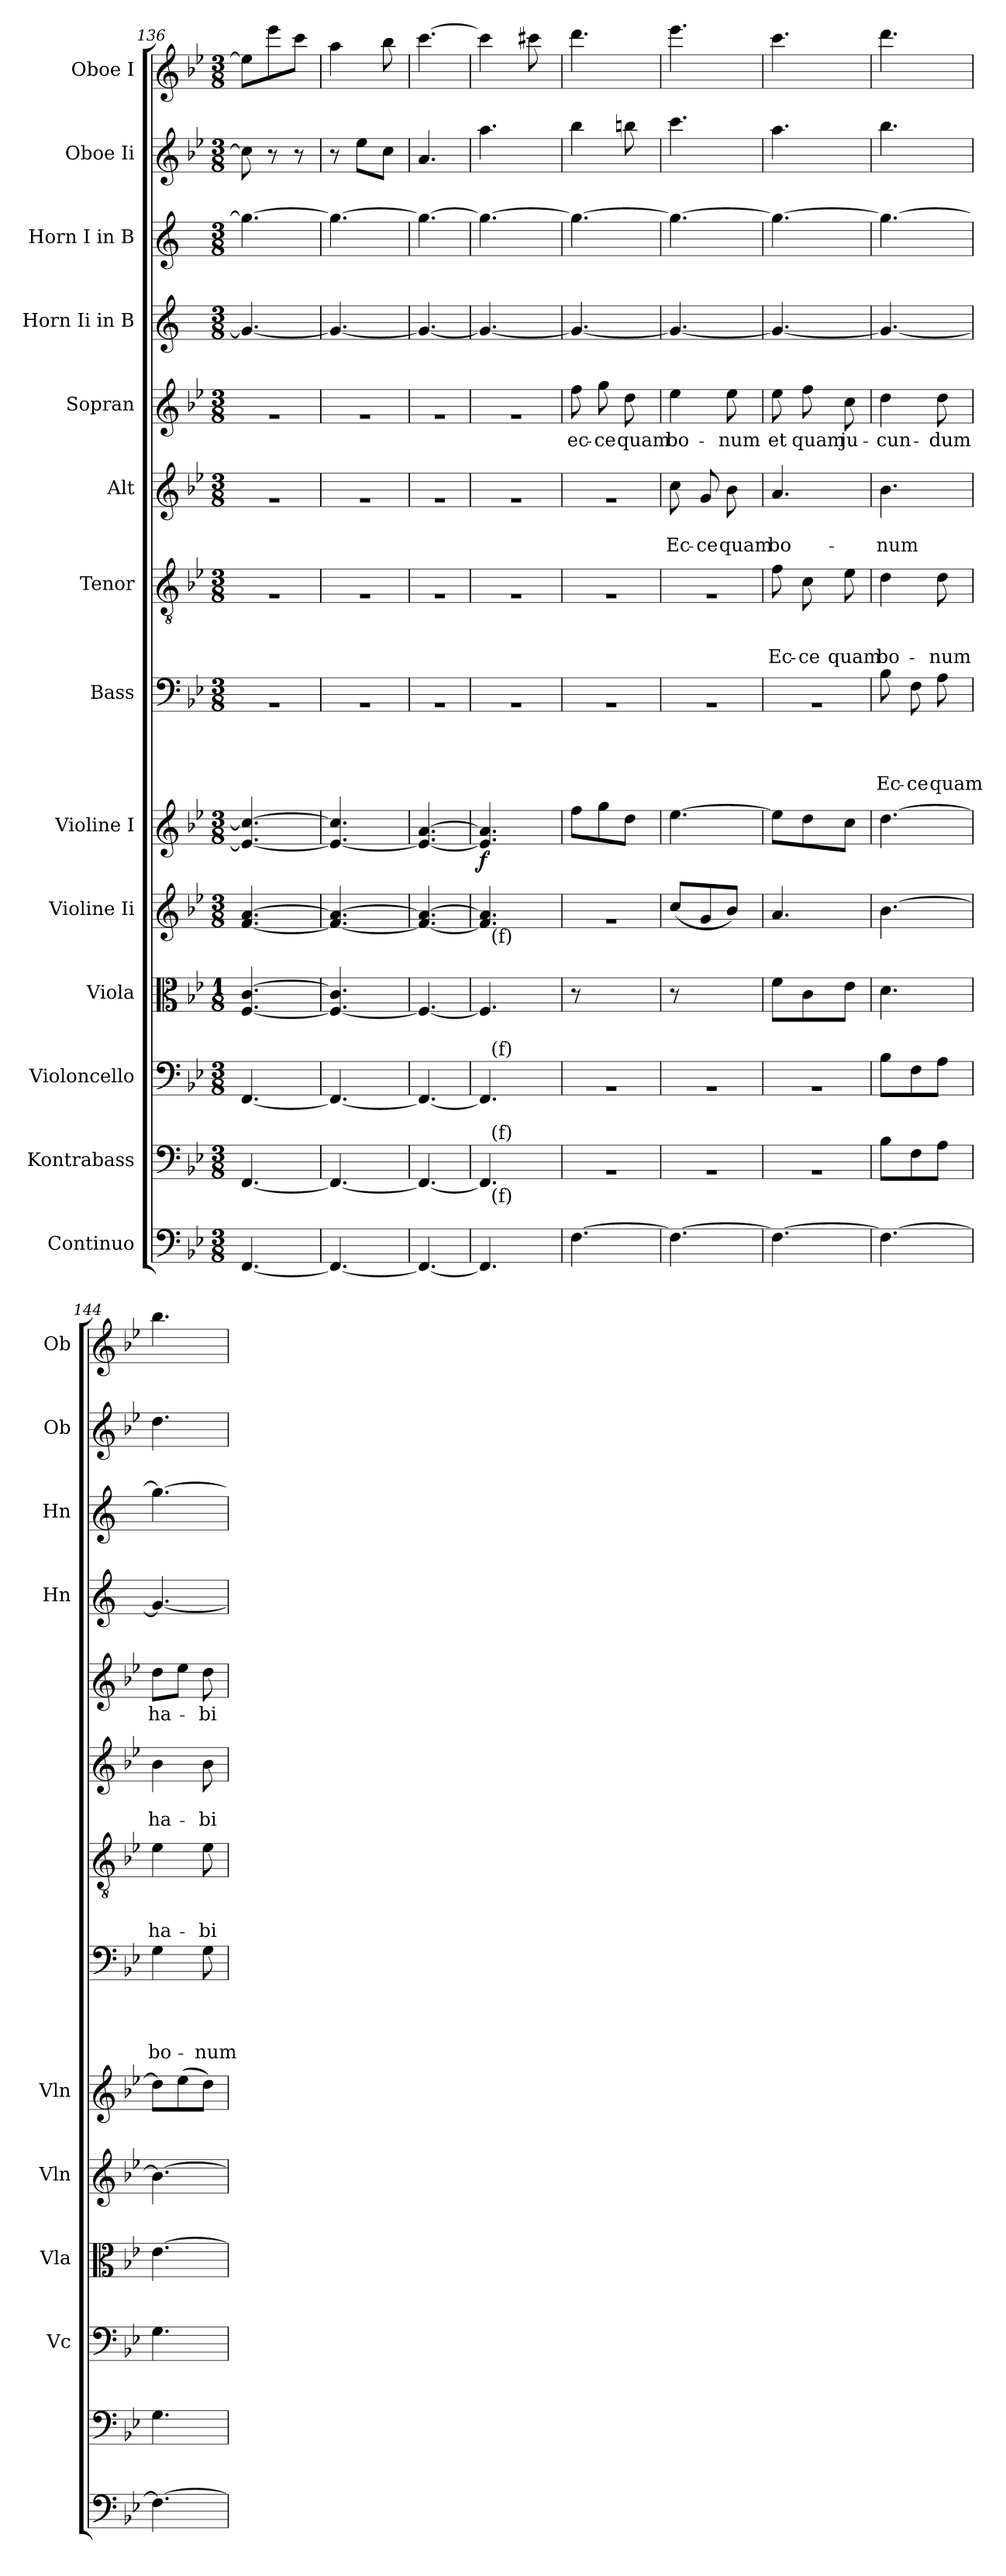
**kern	**kern	**kern	**kern	**kern	**kern	**dynam	**kern	**text	**text	**text	**text	**kern	**text	**text	**text	**kern	**text	**text	**kern	**text	**kern	**kern	**kern	**kern
*part14	*part13	*part12	*part11	*part10	*part9	*part9	*part8	*part8	*part8	*part8	*part8	*part7	*part7	*part7	*part7	*part6	*part6	*part6	*part5	*part5	*part4	*part3	*part2	*part1
*staff14	*staff13	*staff12	*staff11	*staff10	*staff9	*staff9	*staff8	*staff8	*staff8	*staff8	*staff8	*staff7	*staff7	*staff7	*staff7	*staff6	*staff6	*staff6	*staff5	*staff5	*staff4	*staff3	*staff2	*staff1
*I"Continuo	*I"Kontrabass	*I"Violoncello	*I"Viola	*I"Violine Ii	*I"Violine I	*	*I"Bass	*	*	*	*	*I"Tenor	*	*	*	*I"Alt	*	*	*I"Sopran	*	*I"Horn Ii in B	*I"Horn I in B	*I"Oboe Ii	*I"Oboe I
*	*	*I'Vc	*I'Vla	*I'Vln	*I'Vln	*	*	*	*	*	*	*	*	*	*	*	*	*	*	*	*I'Hn	*I'Hn	*I'Ob	*I'Ob
*clefF4	*clefF4	*clefF4	*clefC3	*clefG2	*clefG2	*	*clefF4	*	*	*	*	*clefGv2	*	*	*	*clefG2	*	*	*clefG2	*	*clefG2	*clefG2	*clefG2	*clefG2
*	*	*	*ITrd1c2	*	*	*	*	*	*	*	*	*	*	*	*	*	*	*	*	*	*ITrd1c2	*ITrd1c2	*	*
*k[b-e-]	*k[b-e-]	*k[b-e-]	*k[b-e-a-d-]	*k[b-e-]	*k[b-e-]	*	*k[b-e-]	*	*	*	*	*k[b-e-]	*	*	*	*k[b-e-]	*	*	*k[b-e-]	*	*k[b-e-]	*k[b-e-]	*k[b-e-]	*k[b-e-]
*B-:	*B-:	*B-:	*A-:	*B-:	*B-:	*	*B-:	*	*	*	*	*B-:	*	*	*	*B-:	*	*	*B-:	*	*B-:	*B-:	*B-:	*B-:
*M3/8	*M3/8	*M3/8	*M1/8	*M3/8	*M3/8	*	*M3/8	*	*	*	*	*M3/8	*	*	*	*M3/8	*	*	*M3/8	*	*M3/8	*M3/8	*M3/8	*M3/8
=136	=136	=136	=136	=136	=136	=136	=136	=136	=136	=136	=136	=136	=136	=136	=136	=136	=136	=136	=136	=136	=136	=136	=136	=136
!	!	!	!	!	!	!	!LO:N:vis=1	!	!	!	!	!LO:N:vis=1	!	!	!	!LO:N:vis=1	!	!	!LO:N:vis=1	!	!	!	!	!
[<4.FF/	[<4.FF/	[<4.FF/	[<4.E-/ [>4.B-/	[<4.f/ [>4.a/	4.e-/_ 4.cc/_	.	4.rC	.	.	.	.	4.rA	.	.	.	4.ra	.	.	4.ra	.	4.f/_	4.ff\_	8cc\]	8ee-\L]
.	.	.	.	.	.	.	.	.	.	.	.	.	.	.	.	.	.	.	.	.	.	.	8r	8eee-\
.	.	.	.	.	.	.	.	.	.	.	.	.	.	.	.	.	.	.	.	.	.	.	8r	8ccc\J
=137	=137	=137	=137	=137	=137	=137	=137	=137	=137	=137	=137	=137	=137	=137	=137	=137	=137	=137	=137	=137	=137	=137	=137	=137
!	!	!	!	!	!	!	!LO:N:vis=1	!	!	!	!	!LO:N:vis=1	!	!	!	!LO:N:vis=1	!	!	!LO:N:vis=1	!	!	!	!	!
4.FF/_	4.FF/_	4.FF/_	4.E-/_ 4.B-/]	4.f/_ 4.a/_	4.e-/_ 4.cc/]	.	4.rC	.	.	.	.	4.rA	.	.	.	4.ra	.	.	4.ra	.	4.f/_	4.ff\_	8r	4aa\
.	.	.	.	.	.	.	.	.	.	.	.	.	.	.	.	.	.	.	.	.	.	.	8ee-\L	.
.	.	.	.	.	.	.	.	.	.	.	.	.	.	.	.	.	.	.	.	.	.	.	8cc\J	8bb-\
=138	=138	=138	=138	=138	=138	=138	=138	=138	=138	=138	=138	=138	=138	=138	=138	=138	=138	=138	=138	=138	=138	=138	=138	=138
!	!	!	!	!	!	!	!LO:N:vis=1	!	!	!	!	!LO:N:vis=1	!	!	!	!LO:N:vis=1	!	!	!LO:N:vis=1	!	!	!	!	!
4.FF/_	4.FF/_	4.FF/_	4.E-/_	4.f/_ 4.a/_	4.e-/_ [>4.a/	.	4.rC	.	.	.	.	4.rA	.	.	.	4.ra	.	.	4.ra	.	4.f/_	4.ff\_	4.a/	[>4.ccc\
=139	=139	=139	=139	=139	=139	=139	=139	=139	=139	=139	=139	=139	=139	=139	=139	=139	=139	=139	=139	=139	=139	=139	=139	=139
!	!	!	!	!	!	!LO:DY:b	!LO:N:vis=1	!	!	!	!	!LO:N:vis=1	!	!	!	!LO:N:vis=1	!	!	!LO:N:vis=1	!	!	!	!	!
*	*^	*^	*	*^	*	*	*	*	*	*	*	*	*	*	*	*	*	*	*	*	*	*	*	*
4.FF/]	4.FF/]	32ryy	4.FF/]	32ryy	4.E-/]	4.f/] 4.a/]	32ryy	4.e-/] 4.a/]	f	4.rC	.	.	.	.	4.rA	.	.	.	4.ra	.	.	4.ra	.	4.f/_	4.ff\_	4.aa\	4ccc\]
!	!	!	!	!	!	!	!LO:TX:b:t=(f)	!	!	!	!	!	!	!	!	!	!	!	!	!	!	!	!	!	!	!	!
!	!	!	!	!LO:TX:a:t=(f)	!	!	!	!	!	!	!	!	!	!	!	!	!	!	!	!	!	!	!	!	!	!	!
!	!	!LO:TX:b:t=(f)	!	!	!	!	!	!	!	!	!	!	!	!	!	!	!	!	!	!	!	!	!	!	!	!	!
!	!	!LO:TX:a:t=(f)	!	!	!	!	!	!	!	!	!	!	!	!	!	!	!	!	!	!	!	!	!	!	!	!	!
.	.	4ryy	.	4ryy	.	.	4ryy	.	.	.	.	.	.	.	.	.	.	.	.	.	.	.	.	.	.	.	.
.	.	.	.	.	.	.	.	.	.	.	.	.	.	.	.	.	.	.	.	.	.	.	.	.	.	.	8ccc#X\
.	.	16.ryy	.	16.ryy	.	.	16.ryy	.	.	.	.	.	.	.	.	.	.	.	.	.	.	.	.	.	.	.	.
=140	=140	=140	=140	=140	=140	=140	=140	=140	=140	=140	=140	=140	=140	=140	=140	=140	=140	=140	=140	=140	=140	=140	=140	=140	=140	=140	=140
!	!LO:N:vis=1	!	!LO:N:vis=1	!	!	!LO:N:vis=1	!	!	!	!LO:N:vis=1	!	!	!	!	!LO:N:vis=1	!	!	!	!LO:N:vis=1	!	!	!	!LO:LY:b	!	!	!	!
*	*v	*v	*	*	*	*v	*v	*	*	*	*	*	*	*	*	*	*	*	*	*	*	*	*	*	*	*	*
*	*	*v	*v	*	*	*	*	*	*	*	*	*	*	*	*	*	*	*	*	*	*	*	*	*	*
[>4.F\	4.rC	4.rC	8r	4.ra	8ff\L	.	4.rC	.	.	.	.	4.rA	.	.	.	4.ra	.	.	8ff\	ec-	4.f/_	4.ff\_	4bb-\	4.ddd\
!	!	!	!	!	!	!	!	!	!	!	!	!	!	!	!	!	!	!	!	!LO:LY:b	!	!	!	!
.	.	.	4ryy	.	8gg\	.	.	.	.	.	.	.	.	.	.	.	.	.	8gg\	-ce	.	.	.	.
!	!	!	!	!	!	!	!	!	!	!	!	!	!	!	!	!	!	!	!	!LO:LY:b	!	!	!	!
.	.	.	.	.	8dd\J	.	.	.	.	.	.	.	.	.	.	.	.	.	8dd\	quam	.	.	8bbn\	.
!!LO:PB:g=z
=141	=141	=141	=141	=141	=141	=141	=141	=141	=141	=141	=141	=141	=141	=141	=141	=141	=141	=141	=141	=141	=141	=141	=141	=141
!	!LO:N:vis=1	!LO:N:vis=1	!	!	!	!	!LO:N:vis=1	!	!	!	!	!LO:N:vis=1	!	!	!	!	!	!LO:LY:b	!	!LO:LY:b	!	!	!	!
4.F\_	4.rC	4.rC	8r	(<8cc/L	[>4.ee-\	.	4.rC	.	.	.	.	4.rA	.	.	.	8cc\	.	Ec-	4ee-\	bo-	4.f/_	4.ff\_	4.ccc\	4.eee-\
!	!	!	!	!	!	!	!	!	!	!	!	!	!	!	!	!	!	!LO:LY:b	!	!	!	!	!	!
.	.	.	4ryy	8g/	.	.	.	.	.	.	.	.	.	.	.	8g/	.	-ce	.	.	.	.	.	.
!	!	!	!	!	!	!	!	!	!	!	!	!	!	!	!	!	!	!LO:LY:b	!	!LO:LY:b	!	!	!	!
.	.	.	.	8b-/J)	.	.	.	.	.	.	.	.	.	.	.	8b-\	.	quam	8ee-\	-num	.	.	.	.
=142	=142	=142	=142	=142	=142	=142	=142	=142	=142	=142	=142	=142	=142	=142	=142	=142	=142	=142	=142	=142	=142	=142	=142	=142
!	!LO:N:vis=1	!LO:N:vis=1	!	!	!	!	!LO:N:vis=1	!	!	!	!	!	!	!	!LO:LY:b	!	!	!LO:LY:b	!	!LO:LY:b	!	!	!	!
4.F\_	4.rC	4.rC	8e-\L	4.a/	8ee-\L]	.	4.rC	.	.	.	.	8f\	.	.	Ec-	4.a/	.	bo-	8ee-\	et	4.f/_	4.ff\_	4.aa\	4.ccc\
!	!	!	!	!	!	!	!	!	!	!	!	!	!	!	!LO:LY:b	!	!	!	!	!LO:LY:b	!	!	!	!
.	.	.	8B-\	.	8dd\	.	.	.	.	.	.	8c\	.	.	-ce	.	.	.	8ff\	quam	.	.	.	.
!	!	!	!	!	!	!	!	!	!	!	!	!	!	!	!LO:LY:b	!	!	!	!	!LO:LY:b	!	!	!	!
.	.	.	8d-\J	.	8cc\J	.	.	.	.	.	.	8e-\	.	.	quam	.	.	.	8cc\	ju-	.	.	.	.
=143	=143	=143	=143	=143	=143	=143	=143	=143	=143	=143	=143	=143	=143	=143	=143	=143	=143	=143	=143	=143	=143	=143	=143	=143
!	!	!	!	!	!	!	!	!	!	!	!LO:LY:b	!	!	!	!LO:LY:b	!	!	!LO:LY:b	!	!LO:LY:b	!	!	!	!
4.F\_	8B-\L	8B-\L	4.c\	[>4.b-\	[>4.dd\	.	8B-\	.	.	.	Ec-	4d\	.	.	bo-	4.b-\	.	-num	4dd\	-cun-	4.f/_	4.ff\_	4.bb-\	4.ddd\
!	!	!	!	!	!	!	!	!	!	!	!LO:LY:b	!	!	!	!	!	!	!	!	!	!	!	!	!
.	8F\	8F\	.	.	.	.	8F\	.	.	.	-ce	.	.	.	.	.	.	.	.	.	.	.	.	.
!	!	!	!	!	!	!	!	!	!	!	!LO:LY:b	!	!	!	!LO:LY:b	!	!	!	!	!LO:LY:b	!	!	!	!
.	8A\J	8A\J	.	.	.	.	8A\	.	.	.	quam	8d\	.	.	-num	.	.	.	8dd\	-dum	.	.	.	.
=144	=144	=144	=144	=144	=144	=144	=144	=144	=144	=144	=144	=144	=144	=144	=144	=144	=144	=144	=144	=144	=144	=144	=144	=144
!	!	!	!	!	!	!	!	!	!	!	!LO:LY:b	!	!	!	!LO:LY:b	!	!	!LO:LY:b	!	!LO:LY:b	!	!	!	!
4.F\_	4.G\	4.G\	[>4.d-\	4.b-\_	8dd\L]	.	4G\	.	.	.	bo-	4e-\	.	.	ha-	4b-\	.	ha-	8dd\L	ha-	4.f/_	4.ff\_	4.dd\	4.bb-\
.	.	.	.	.	(>8ee-\	.	.	.	.	.	.	.	.	.	.	.	.	.	8ee-\J	.	.	.	.	.
!	!	!	!	!	!	!	!	!	!	!	!LO:LY:b	!	!	!	!LO:LY:b	!	!	!LO:LY:b	!	!LO:LY:b	!	!	!	!
.	.	.	.	.	8dd\J)	.	8G\	.	.	.	-num	8e-\	.	.	-bi-	8b-\	.	-bi-	8dd\	-bi-	.	.	.	.
=	=	=	=	=	=	=	=	=	=	=	=	=	=	=	=	=	=	=	=	=	=	=	=	=
*-	*-	*-	*-	*-	*-	*-	*-	*-	*-	*-	*-	*-	*-	*-	*-	*-	*-	*-	*-	*-	*-	*-	*-	*-
